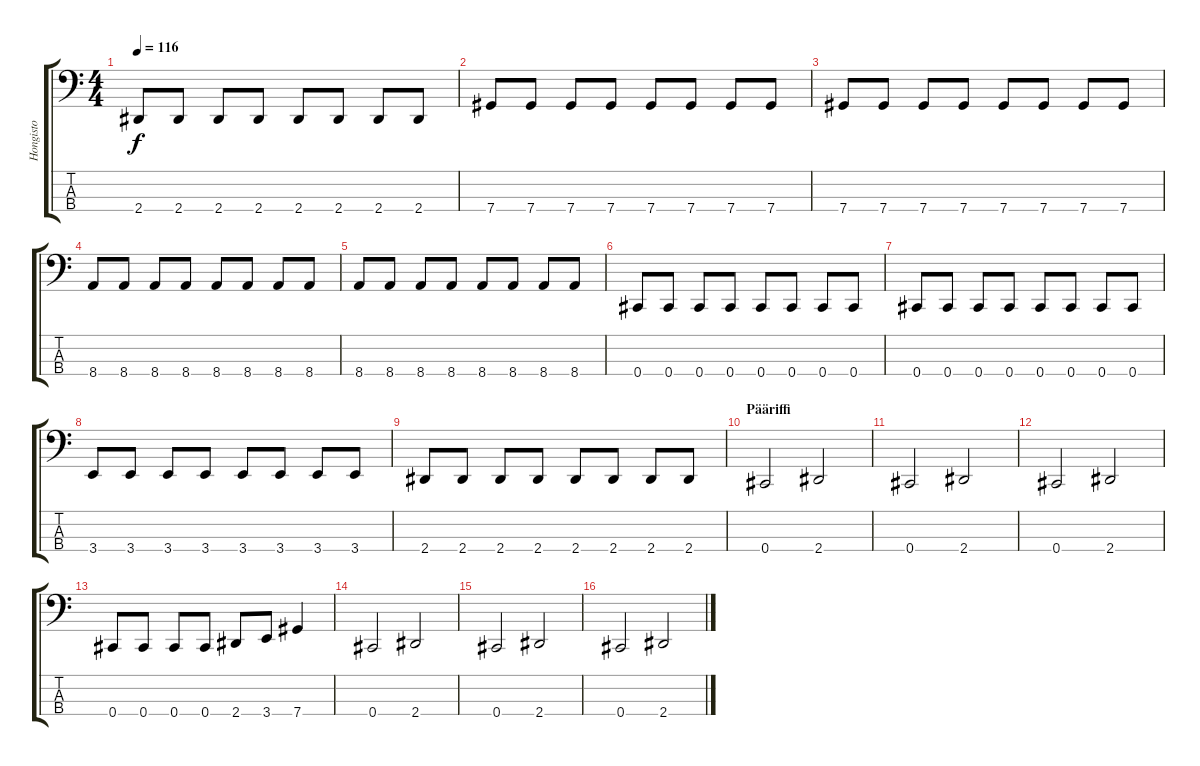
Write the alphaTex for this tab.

\track ("Hongisto" "Hongisto") {instrument electricbassfinger}
\staff {score tabs}
\tuning (Gb2 Db2 Ab1 Db1) {hide}
\ts (4 4)
\tempo 116
\clef f4
\ks c
2.4.8{dy f} 2.4.8 2.4.8 2.4.8 2.4.8 2.4.8 2.4.8 2.4.8 |
7.4.8 7.4.8 7.4.8 7.4.8 7.4.8 7.4.8 7.4.8 7.4.8 |
7.4.8 7.4.8 7.4.8 7.4.8 7.4.8 7.4.8 7.4.8 7.4.8 |
8.4.8 8.4.8 8.4.8 8.4.8 8.4.8 8.4.8 8.4.8 8.4.8 |
8.4.8 8.4.8 8.4.8 8.4.8 8.4.8 8.4.8 8.4.8 8.4.8 |
0.4.8 0.4.8 0.4.8 0.4.8 0.4.8 0.4.8 0.4.8 0.4.8 |
0.4.8 0.4.8 0.4.8 0.4.8 0.4.8 0.4.8 0.4.8 0.4.8 |
3.4.8 3.4.8 3.4.8 3.4.8 3.4.8 3.4.8 3.4.8 3.4.8 |
2.4.8 2.4.8 2.4.8 2.4.8 2.4.8 2.4.8 2.4.8 2.4.8 |
\section ("" "Pääriffi")
0.4.2 2.4.2 |
0.4.2 2.4.2 |
0.4.2 2.4.2 |
0.4.8 0.4.8 0.4.8 0.4.8 2.4.8 3.4.8 7.4.4 |
0.4.2 2.4.2 |
0.4.2 2.4.2 |
0.4.2 2.4.2
